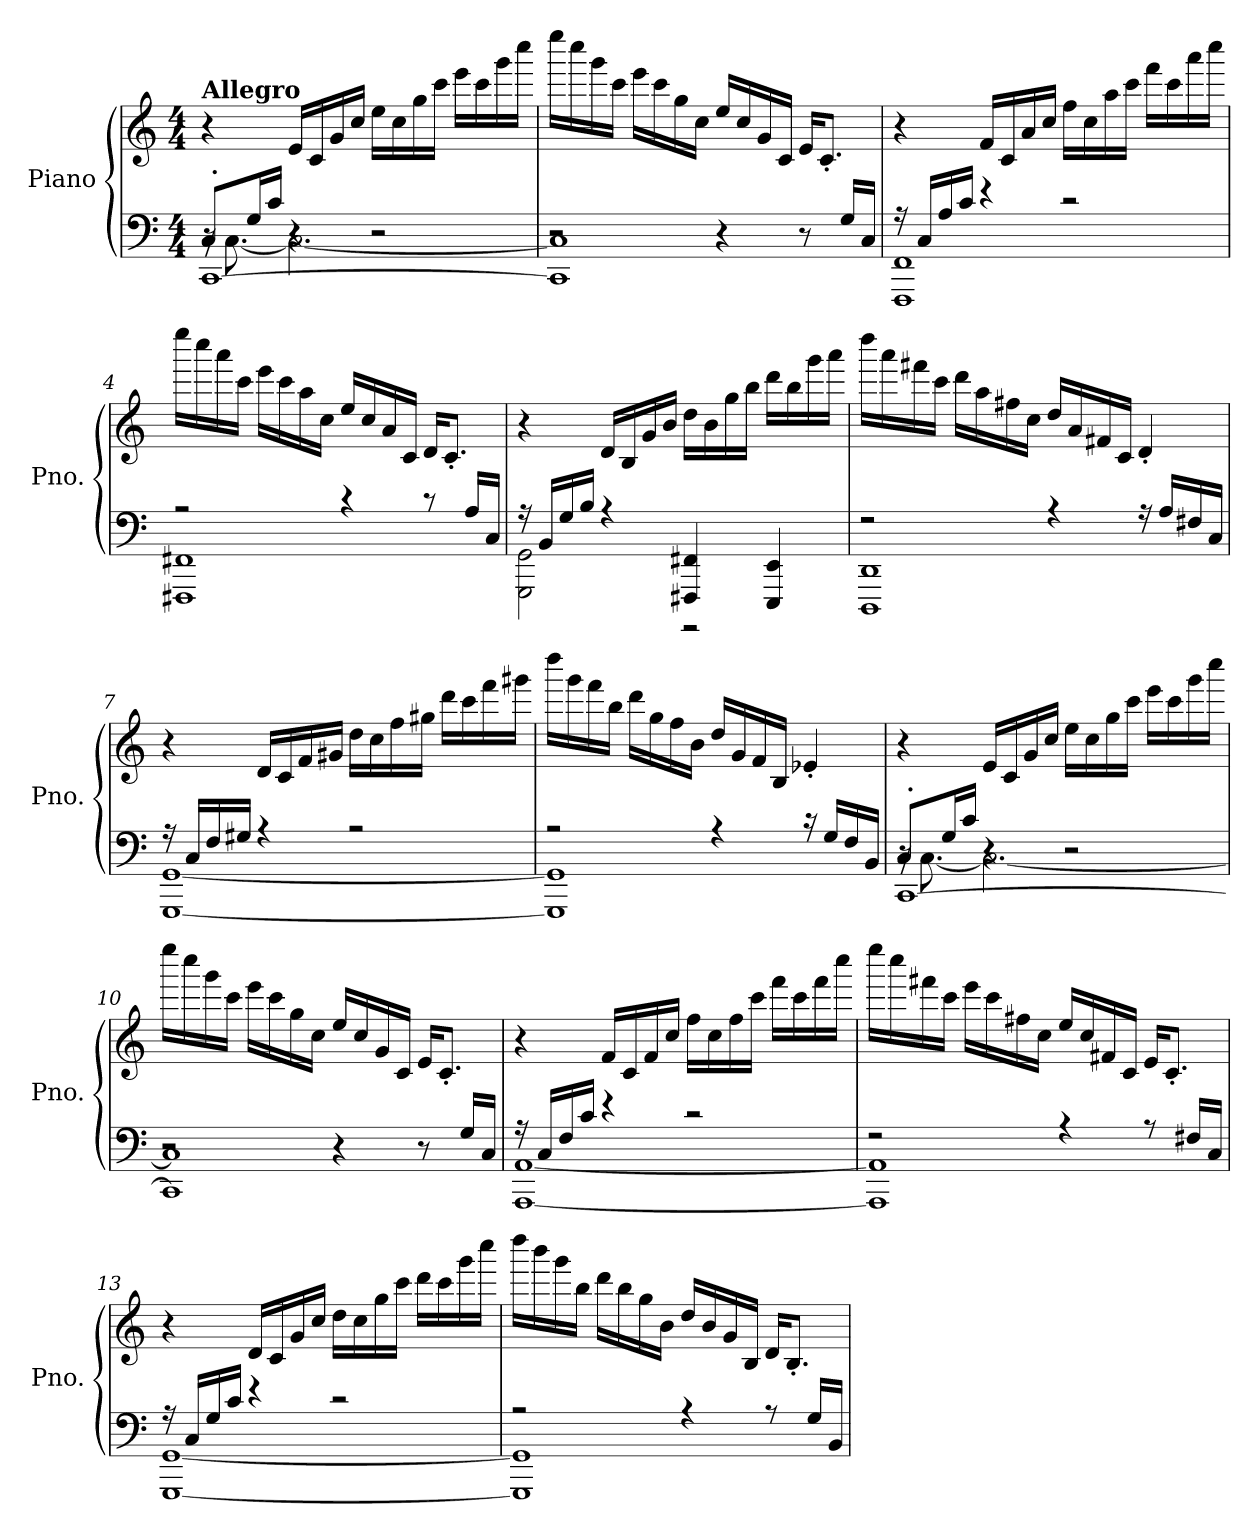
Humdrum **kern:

**kern	**kern
*part1	*part1
*staff2	*staff1
*I"Piano	*
*I'Pno.	*
*clefF4	*clefG2
*k[]	*k[]
*M4/4	*M4/4
=1	=1
*^	*
*	*^	*
!	!	!	!LO:TX:a:B:t=Allegro
8C'/L	16r	[1CC	4r
.	[8.C\	.	.
16G/L	.	.	.
16c/JJ	.	.	.
4r	2.C\_	.	16e/LL
.	.	.	16c/
.	.	.	16g/
.	.	.	16cc/JJ
2r	.	.	16ee\LL
.	.	.	16cc\
.	.	.	16gg\
.	.	.	16ccc\JJ
.	.	.	16eee\LL
.	.	.	16ccc\
.	.	.	16ggg\
.	.	.	16cccc\JJ
=2	=2	=2	=2
2r	1C]	1CC]	16eeee\LL
.	.	.	16cccc\
.	.	.	16ggg\
.	.	.	16ccc\JJ
.	.	.	16eee\LL
.	.	.	16ccc\
.	.	.	16gg\
.	.	.	16cc\JJ
4r	.	.	16ee/LL
.	.	.	16cc/
.	.	.	16g/
.	.	.	16c/JJ
8r	.	.	16e/KL
.	.	.	8.c'/J
16G/LL	.	.	.
16C/JJ	.	.	.
*	*v	*v	*
!!LO:LB:g=z
=3	=3	=3
16r	1FFF 1FF	4r
16C/LL	.	.
16A/	.	.
16c/JJ	.	.
4r	.	16f/LL
.	.	16c/
.	.	16a/
.	.	16cc/JJ
2r	.	16ff\LL
.	.	16cc\
.	.	16aa\
.	.	16ccc\JJ
.	.	16fff\LL
.	.	16ccc\
.	.	16aaa\
.	.	16cccc\JJ
=4	=4	=4
2r	1FFF#X 1FF#X	16eeee\LL
.	.	16cccc\
.	.	16aaa\
.	.	16ccc\JJ
.	.	16eee\LL
.	.	16ccc\
.	.	16aa\
.	.	16cc\JJ
4r	.	16ee/LL
.	.	16cc/
.	.	16a/
.	.	16c/JJ
8r	.	16d/KL
.	.	8.c'/J
16A/LL	.	.
16C/JJ	.	.
!!LO:LB:g=z
=5	=5	=5
16r	2GGG\ 2GG\	4r
16BB/LL	.	.
16G/	.	.
16B/JJ	.	.
4r	.	16d/LL
.	.	16B/
.	.	16g/
.	.	16b/JJ
4FFF#X/ 4FF#X/	2r	16dd\LL
.	.	16b\
.	.	16gg\
.	.	16bb\JJ
4EEE/ 4EE/	.	16ddd\LL
.	.	16bb\
.	.	16ggg\
.	.	16aaa\JJ
=6	=6	=6
2r	1DDD 1DD	16dddd\LL
.	.	16aaa\
.	.	16fff#X\
.	.	16ccc\JJ
.	.	16ddd\LL
.	.	16aa\
.	.	16ff#X\
.	.	16cc\JJ
4r	.	16dd/LL
.	.	16a/
.	.	16f#X/
.	.	16c/JJ
16r	.	4d'/
16A/LL	.	.
16F#X/	.	.
16C/JJ	.	.
!!LO:LB:g=z
=7	=7	=7
16r	[1GGG [1GG	4r
16C/LL	.	.
16F/	.	.
16G#X/JJ	.	.
4r	.	16d/LL
.	.	16c/
.	.	16f/
.	.	16g#X/JJ
2r	.	16dd\LL
.	.	16cc\
.	.	16ff\
.	.	16gg#X\JJ
.	.	16ddd\LL
.	.	16ccc\
.	.	16fff\
.	.	16ggg#X\JJ
=8	=8	=8
2r	1GGG] 1GG]	16dddd\LL
.	.	16ggg\
.	.	16fff\
.	.	16bb\JJ
.	.	16ddd\LL
.	.	16gg\
.	.	16ff\
.	.	16b\JJ
4r	.	16dd/LL
.	.	16g/
.	.	16f/
.	.	16B/JJ
16r	.	4e-X'/
16G/LL	.	.
16F/	.	.
16BB/JJ	.	.
!!LO:LB:g=z
=9	=9	=9
*	*^	*
8C'/L	16r	[1CC	4r
.	[8.C\	.	.
16G/L	.	.	.
16c/JJ	.	.	.
4r	2.C\_	.	16e/LL
.	.	.	16c/
.	.	.	16g/
.	.	.	16cc/JJ
2r	.	.	16ee\LL
.	.	.	16cc\
.	.	.	16gg\
.	.	.	16ccc\JJ
.	.	.	16eee\LL
.	.	.	16ccc\
.	.	.	16ggg\
.	.	.	16cccc\JJ
=10	=10	=10	=10
2r	1C]	1CC]	16eeee\LL
.	.	.	16cccc\
.	.	.	16ggg\
.	.	.	16ccc\JJ
.	.	.	16eee\LL
.	.	.	16ccc\
.	.	.	16gg\
.	.	.	16cc\JJ
4r	.	.	16ee/LL
.	.	.	16cc/
.	.	.	16g/
.	.	.	16c/JJ
8r	.	.	16e/KL
.	.	.	8.c'/J
16G/LL	.	.	.
16C/JJ	.	.	.
*	*v	*v	*
!!LO:PB:g=z
=11	=11	=11
16r	[1AAA [1AA	4r
16C/LL	.	.
16F/	.	.
16c/JJ	.	.
4r	.	16f/LL
.	.	16c/
.	.	16f/
.	.	16cc/JJ
2r	.	16ff\LL
.	.	16cc\
.	.	16ff\
.	.	16ccc\JJ
.	.	16fff\LL
.	.	16ccc\
.	.	16fff\
.	.	16cccc\JJ
=12	=12	=12
2r	1AAA] 1AA]	16eeee\LL
.	.	16cccc\
.	.	16fff#X\
.	.	16ccc\JJ
.	.	16eee\LL
.	.	16ccc\
.	.	16ff#X\
.	.	16cc\JJ
4r	.	16ee/LL
.	.	16cc/
.	.	16f#X/
.	.	16c/JJ
8r	.	16e/KL
.	.	8.c'/J
16F#X/LL	.	.
16C/JJ	.	.
!!LO:LB:g=z
=13	=13	=13
16r	[1GGG [1GG	4r
16C/LL	.	.
16G/	.	.
16c/JJ	.	.
4r	.	16d/LL
.	.	16c/
.	.	16g/
.	.	16cc/JJ
2r	.	16dd\LL
.	.	16cc\
.	.	16gg\
.	.	16ccc\JJ
.	.	16ddd\LL
.	.	16ccc\
.	.	16ggg\
.	.	16cccc\JJ
=14	=14	=14
2r	1GGG] 1GG]	16dddd\LL
.	.	16bbb\
.	.	16ggg\
.	.	16bb\JJ
.	.	16ddd\LL
.	.	16bb\
.	.	16gg\
.	.	16b\JJ
4r	.	16dd/LL
.	.	16b/
.	.	16g/
.	.	16B/JJ
8r	.	16d/KL
.	.	8.B'/J
16G/LL	.	.
16BB/JJ	.	.
*v	*v	*
=	=
*-	*-
